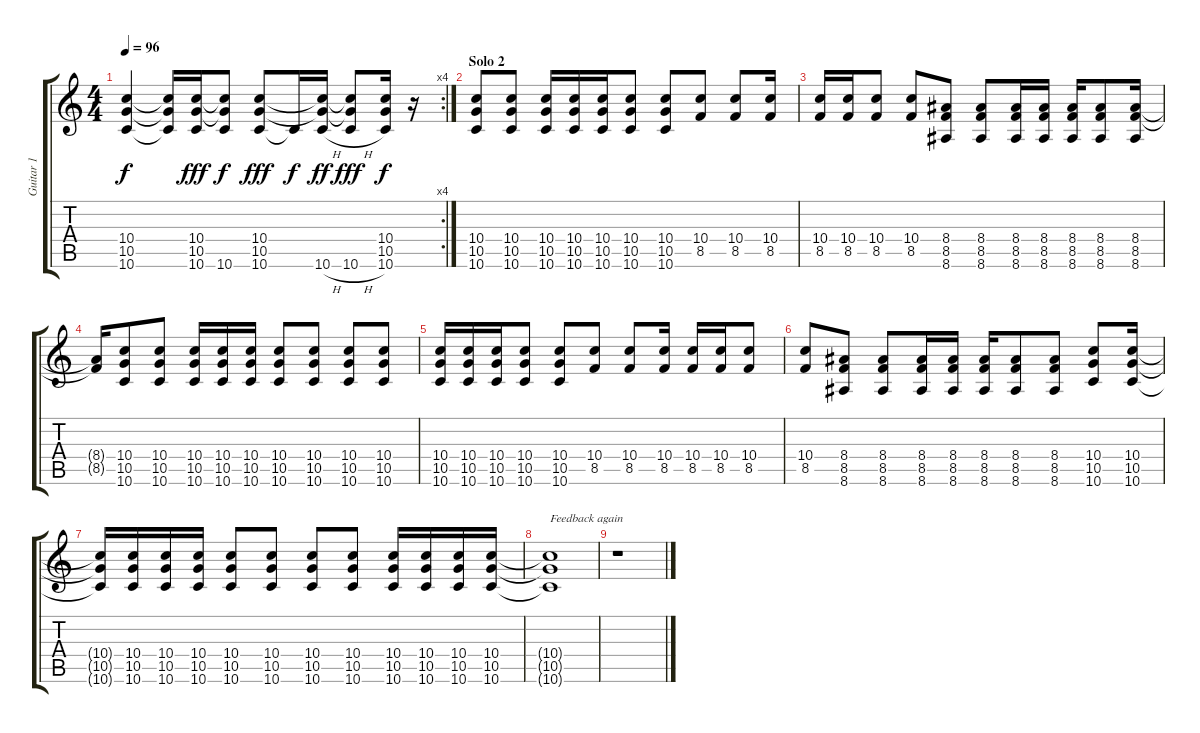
\track ("Guitar 1" "Guitar 1") {instrument overdrivenguitar}
\staff {score tabs}
\tuning (E4 B3 G3 D3 A2 D2) {hide}
\rc 4
\ts (4 4)
\tempo 96
\clef g2
\ks c
(10.4 10.5 10.6).4{dy f} (10.4{t} 10.5{t} 10.6{t}).16 (10.4 10.5 10.6).16{dy fff} (10.4{t} 10.5{t} 10.6).8{dy f} (10.4 10.5 10.6).8{dy fff} 10.6{t}.16{dy f} (10.4{t} 10.5{t} 10.6{h}).16{dy ff} (10.4{t} 10.5{t} 10.6{h}).8{dy fff} (10.4 10.5 10.6).16{dy f} r.16 |
\section ("" "Solo 2")
(10.4 10.5 10.6).8 (10.4 10.5 10.6).8 (10.4 10.5 10.6).16 (10.4 10.5 10.6).16 (10.4 10.5 10.6).16 (10.4 10.5 10.6).8 (10.4 10.5 10.6).8 (10.4 8.5).8 (10.4 8.5).8 (10.4 8.5).16 |
(10.4 8.5).16 (10.4 8.5).16 (10.4 8.5).8 (10.4 8.5).8 (8.4 8.5 8.6).8 (8.4 8.5 8.6).8 (8.4 8.5 8.6).16 (8.4 8.5 8.6).16 (8.4 8.5 8.6).16 (8.4 8.5 8.6).8 (8.4 8.5 8.6).16 |
(8.4{t} 8.5{t}).16 (10.4 10.5 10.6).8 (10.4 10.5 10.6).8 (10.4 10.5 10.6).16 (10.4 10.5 10.6).16 (10.4 10.5 10.6).16 (10.4 10.5 10.6).8 (10.4 10.5 10.6).8 (10.4 10.5 10.6).8 (10.4 10.5 10.6).8 |
(10.4 10.5 10.6).16 (10.4 10.5 10.6).16 (10.4 10.5 10.6).16 (10.4 10.5 10.6).8 (10.4 10.5 10.6).8 (10.4 8.5).8 (10.4 8.5).8 (10.4 8.5).16 (10.4 8.5).16 (10.4 8.5).16 (10.4 8.5).8 |
(10.4 8.5).8 (8.4 8.5 8.6).8 (8.4 8.5 8.6).8 (8.4 8.5 8.6).16 (8.4 8.5 8.6).16 (8.4 8.5 8.6).16 (8.4 8.5 8.6).8 (8.4 8.5 8.6).8 (10.4 10.5 10.6).8 (10.4 10.5 10.6).16 |
(10.4{t} 10.5{t} 10.6{t}).16 (10.4 10.5 10.6).16 (10.4 10.5 10.6).16 (10.4 10.5 10.6).16 (10.4 10.5 10.6).8 (10.4 10.5 10.6).8 (10.4 10.5 10.6).8 (10.4 10.5 10.6).8 (10.4 10.5 10.6).16 (10.4 10.5 10.6).16 (10.4 10.5 10.6).16 (10.4 10.5 10.6).16 |
(10.4{t} 10.5{t} 10.6{t}).1{txt "Feedback again"} |
r.1
